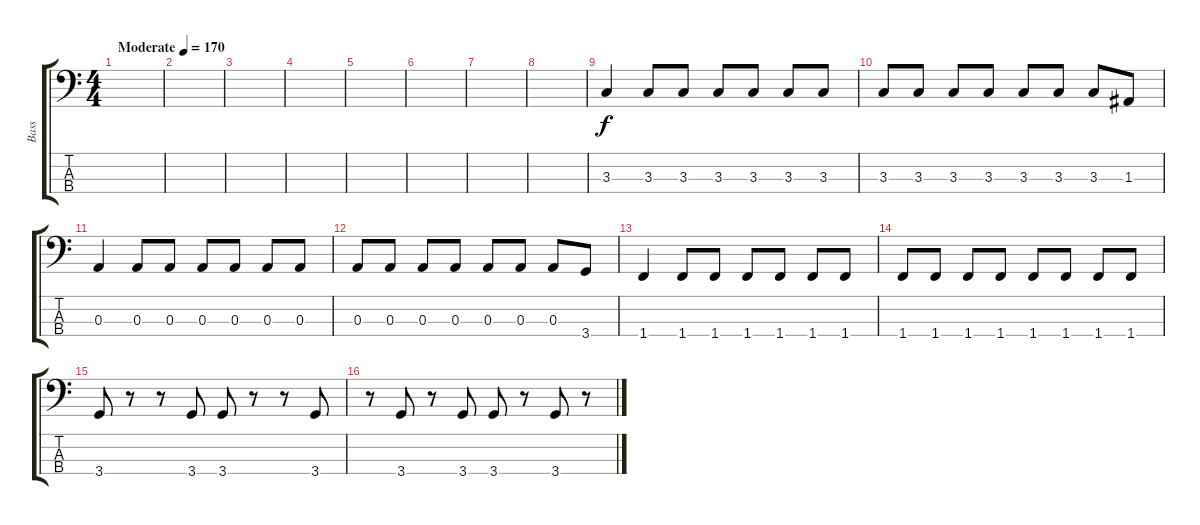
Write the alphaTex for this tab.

\track ("Bass" "Bass") {instrument electricbassfinger}
\staff {score tabs}
\tuning (G2 D2 A1 E1) {hide}
\ts (4 4)
\tempo (170 "Moderate")
\clef f4
\ks c
|
|
|
|
|
|
|
|
3.3.4 3.3.8 3.3.8 3.3.8 3.3.8 3.3.8 3.3.8 |
3.3.8 3.3.8 3.3.8 3.3.8 3.3.8 3.3.8 3.3.8 1.3.8 |
0.3.4 0.3.8 0.3.8 0.3.8 0.3.8 0.3.8 0.3.8 |
0.3.8 0.3.8 0.3.8 0.3.8 0.3.8 0.3.8 0.3.8 3.4.8 |
1.4.4 1.4.8 1.4.8 1.4.8 1.4.8 1.4.8 1.4.8 |
1.4.8 1.4.8 1.4.8 1.4.8 1.4.8 1.4.8 1.4.8 1.4.8 |
3.4.8 r.8 r.8 3.4.8 3.4.8 r.8 r.8 3.4.8 |
r.8 3.4.8 r.8 3.4.8 3.4.8 r.8 3.4.8 r.8
